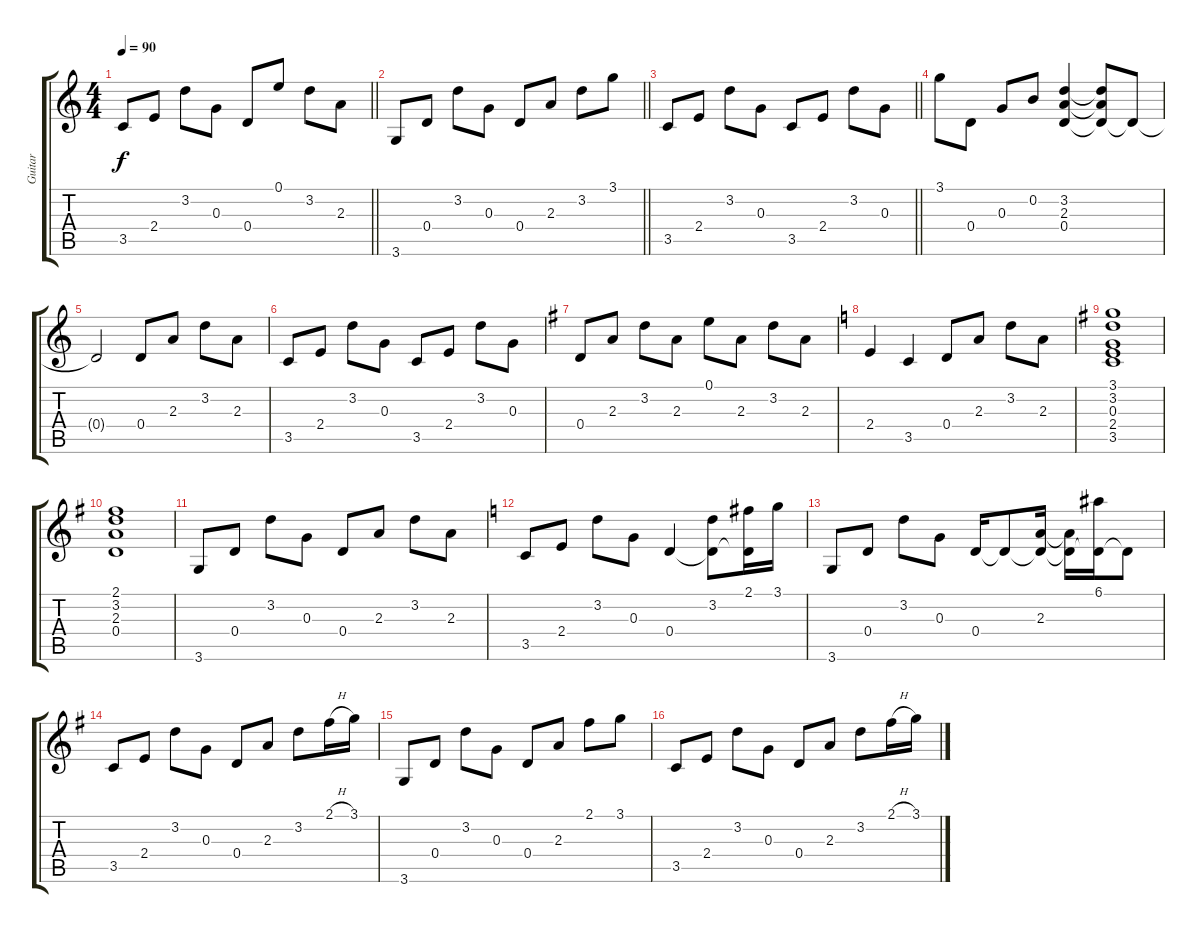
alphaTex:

\track ("Guitar" "Guitar") {instrument acousticguitarsteel}
\staff {score tabs}
\tuning (E4 B3 G3 D3 A2 E2) {hide}
\ts (4 4)
\tempo 90
\clef g2
\barLineRight lightlight
\ks c
3.5.8{dy f} 2.4.8 3.2.8 0.3.8 0.4.8 0.1.8 3.2.8 2.3.8 |
\barLineRight lightlight
3.6.8 0.4.8 3.2.8 0.3.8 0.4.8 2.3.8 3.2.8 3.1.8 |
\barLineRight lightlight
3.5.8 2.4.8 3.2.8 0.3.8 3.5.8 2.4.8 3.2.8 0.3.8 |
3.1.8 0.4.8 0.3.8 0.2.8 (3.2 2.3 0.4).4 (3.2{t} 2.3{t} 0.4{t}).8 0.4{t}.8 |
0.4{t}.2 0.4.8 2.3.8 3.2.8 2.3.8 |
3.5.8 2.4.8 3.2.8 0.3.8 3.5.8 2.4.8 3.2.8 0.3.8 |
\ks g
0.4.8 2.3.8 3.2.8 2.3.8 0.1.8 2.3.8 3.2.8 2.3.8 |
\ks c
2.4.4 3.5.4 0.4.8 2.3.8 3.2.8 2.3.8 |
\ks g
(3.1 3.2 0.3 2.4 3.5).1 |
(2.1 3.2 2.3 0.4).1 |
3.6.8 0.4.8 3.2.8 0.3.8 0.4.8 2.3.8 3.2.8 2.3.8 |
\ks c
3.5.8 2.4.8 3.2.8 0.3.8 0.4.4 (3.2 0.4{t}).8 (2.1 0.4{t}).16 3.1.16 |
3.6.8 0.4.8 3.2.8 0.3.8 0.4.16 0.4{t}.8 (2.3 0.4{t}).16 (2.3{t} 0.4{t}).16 (6.1 0.4{t}).16 0.4{t}.8 |
\ks g
3.5.8 2.4.8 3.2.8 0.3.8 0.4.8 2.3.8 3.2.8 2.1{h}.16 3.1.16 |
3.6.8 0.4.8 3.2.8 0.3.8 0.4.8 2.3.8 2.1.8 3.1.8 |
3.5.8 2.4.8 3.2.8 0.3.8 0.4.8 2.3.8 3.2.8 2.1{h}.16 3.1.16
